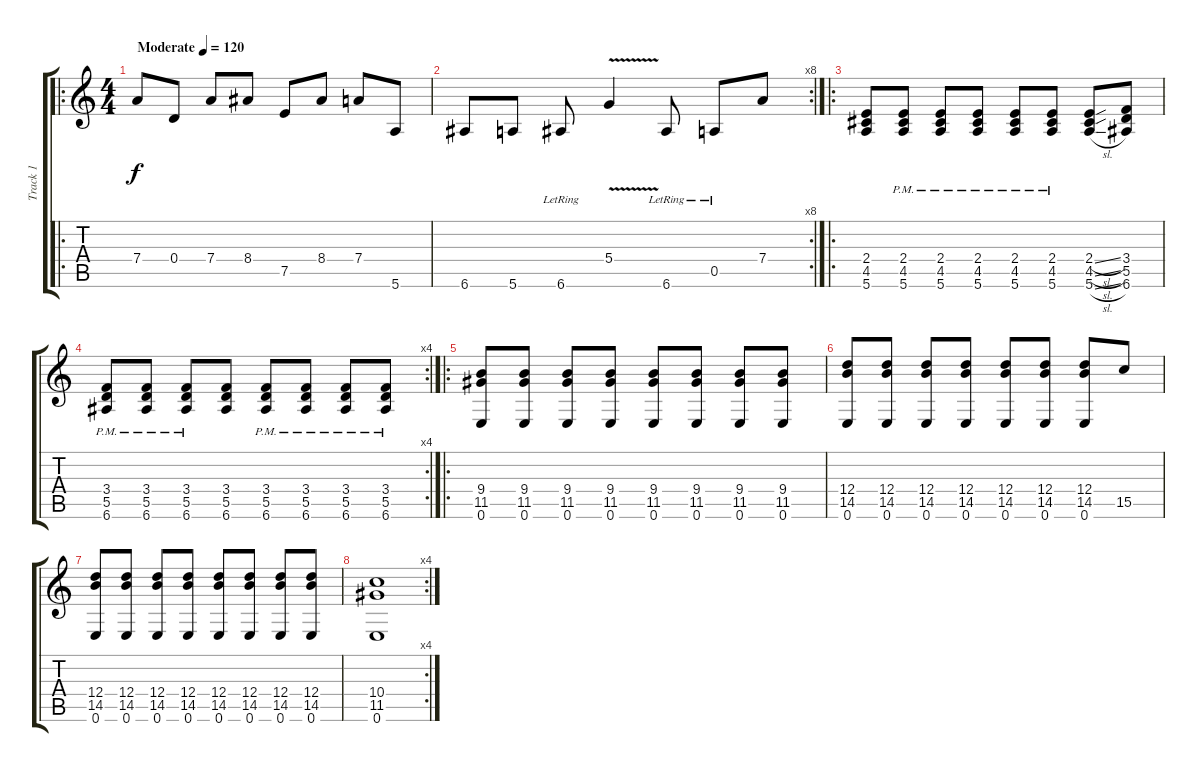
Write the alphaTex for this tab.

\track ("Track 1" "Track 1") {instrument acousticguitarsteel}
\staff {score tabs}
\tuning (E4 B3 G3 D3 A2 E2) {hide}
\ro
\ts (4 4)
\tempo (120 "Moderate")
\clef g2
\ks c
7.4.8{dy f instrument acousticguitarsteel} 0.4.8 7.4.8 8.4.8 7.5.8 8.4.8 7.4.8 5.6.8 |
\rc 8
6.6.8 5.6.8 6.6{lr}.8 5.4{v}.4 6.6{lr}.8 0.5{lr}.8 7.4.8 |
\ro
(2.4 4.5 5.6).8 (2.4{pm} 4.5{pm} 5.6{pm}).8 (2.4{pm} 4.5{pm} 5.6{pm}).8 (2.4{pm} 4.5{pm} 5.6{pm}).8 (2.4{pm} 4.5{pm} 5.6{pm}).8 (2.4{pm} 4.5{pm} 5.6{pm}).8 (2.4{sl} 4.5{sl} 5.6{sl}).8 (3.4 5.5 6.6).8 |
\rc 4
(3.4{pm} 5.5{pm} 6.6{pm}).8 (3.4{pm} 5.5{pm} 6.6{pm}).8 (3.4{pm} 5.5{pm} 6.6{pm}).8 (3.4 5.5 6.6).8 (3.4{pm} 5.5{pm} 6.6{pm}).8 (3.4{pm} 5.5{pm} 6.6{pm}).8 (3.4{pm} 5.5{pm} 6.6{pm}).8 (3.4{pm} 5.5{pm} 6.6{pm}).8 |
\ro
(9.4 11.5 0.6).8 (9.4 11.5 0.6).8 (9.4 11.5 0.6).8 (9.4 11.5 0.6).8 (9.4 11.5 0.6).8 (9.4 11.5 0.6).8 (9.4 11.5 0.6).8 (9.4 11.5 0.6).8 |
(12.4 14.5 0.6).8 (12.4 14.5 0.6).8 (12.4 14.5 0.6).8 (12.4 14.5 0.6).8 (12.4 14.5 0.6).8 (12.4 14.5 0.6).8 (12.4 14.5 0.6).8 15.5.8 |
(12.4 14.5 0.6).8 (12.4 14.5 0.6).8 (12.4 14.5 0.6).8 (12.4 14.5 0.6).8 (12.4 14.5 0.6).8 (12.4 14.5 0.6).8 (12.4 14.5 0.6).8 (12.4 14.5 0.6).8 |
\rc 4
(10.4 11.5 0.6).1
